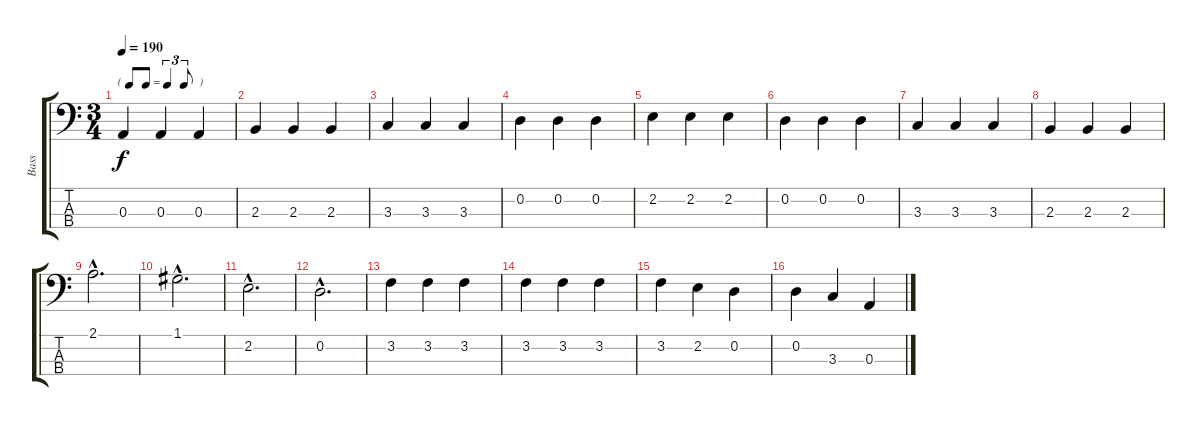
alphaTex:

\track ("Bass" "Bass") {instrument electricbassfinger}
\staff {score tabs}
\tuning (G2 D2 A1 E1) {hide}
\ts (3 4)
\tf triplet8th
\tempo 190
\clef f4
\ks c
0.3.4{dy f} 0.3.4 0.3.4 |
2.3.4 2.3.4 2.3.4 |
3.3.4 3.3.4 3.3.4 |
0.2.4 0.2.4 0.2.4 |
2.2.4 2.2.4 2.2.4 |
0.2.4 0.2.4 0.2.4 |
3.3.4 3.3.4 3.3.4 |
2.3.4 2.3.4 2.3.4 |
2.1{hac}.2{d} |
1.1{hac}.2{d} |
2.2{hac}.2{d} |
0.2{hac}.2{d} |
3.2.4 3.2.4 3.2.4 |
3.2.4 3.2.4 3.2.4 |
3.2.4 2.2.4 0.2.4 |
0.2.4 3.3.4 0.3.4
